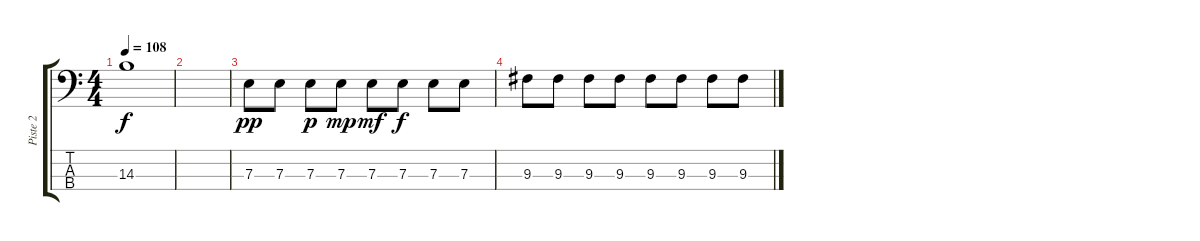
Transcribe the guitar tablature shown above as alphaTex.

\track ("Piste 2" "Piste 2") {instrument electricbassfinger}
\staff {score tabs}
\tuning (G2 D2 A1 D1) {hide}
\ts (4 4)
\tempo 108
\clef f4
\ks c
14.3{t}.1{dy f} |
|
7.3.8{dy pp} 7.3.8 7.3.8{dy p} 7.3.8{dy mp} 7.3.8{dy mf} 7.3.8{dy f} 7.3.8 7.3.8 |
9.3.8 9.3.8 9.3.8 9.3.8 9.3.8 9.3.8 9.3.8 9.3.8
